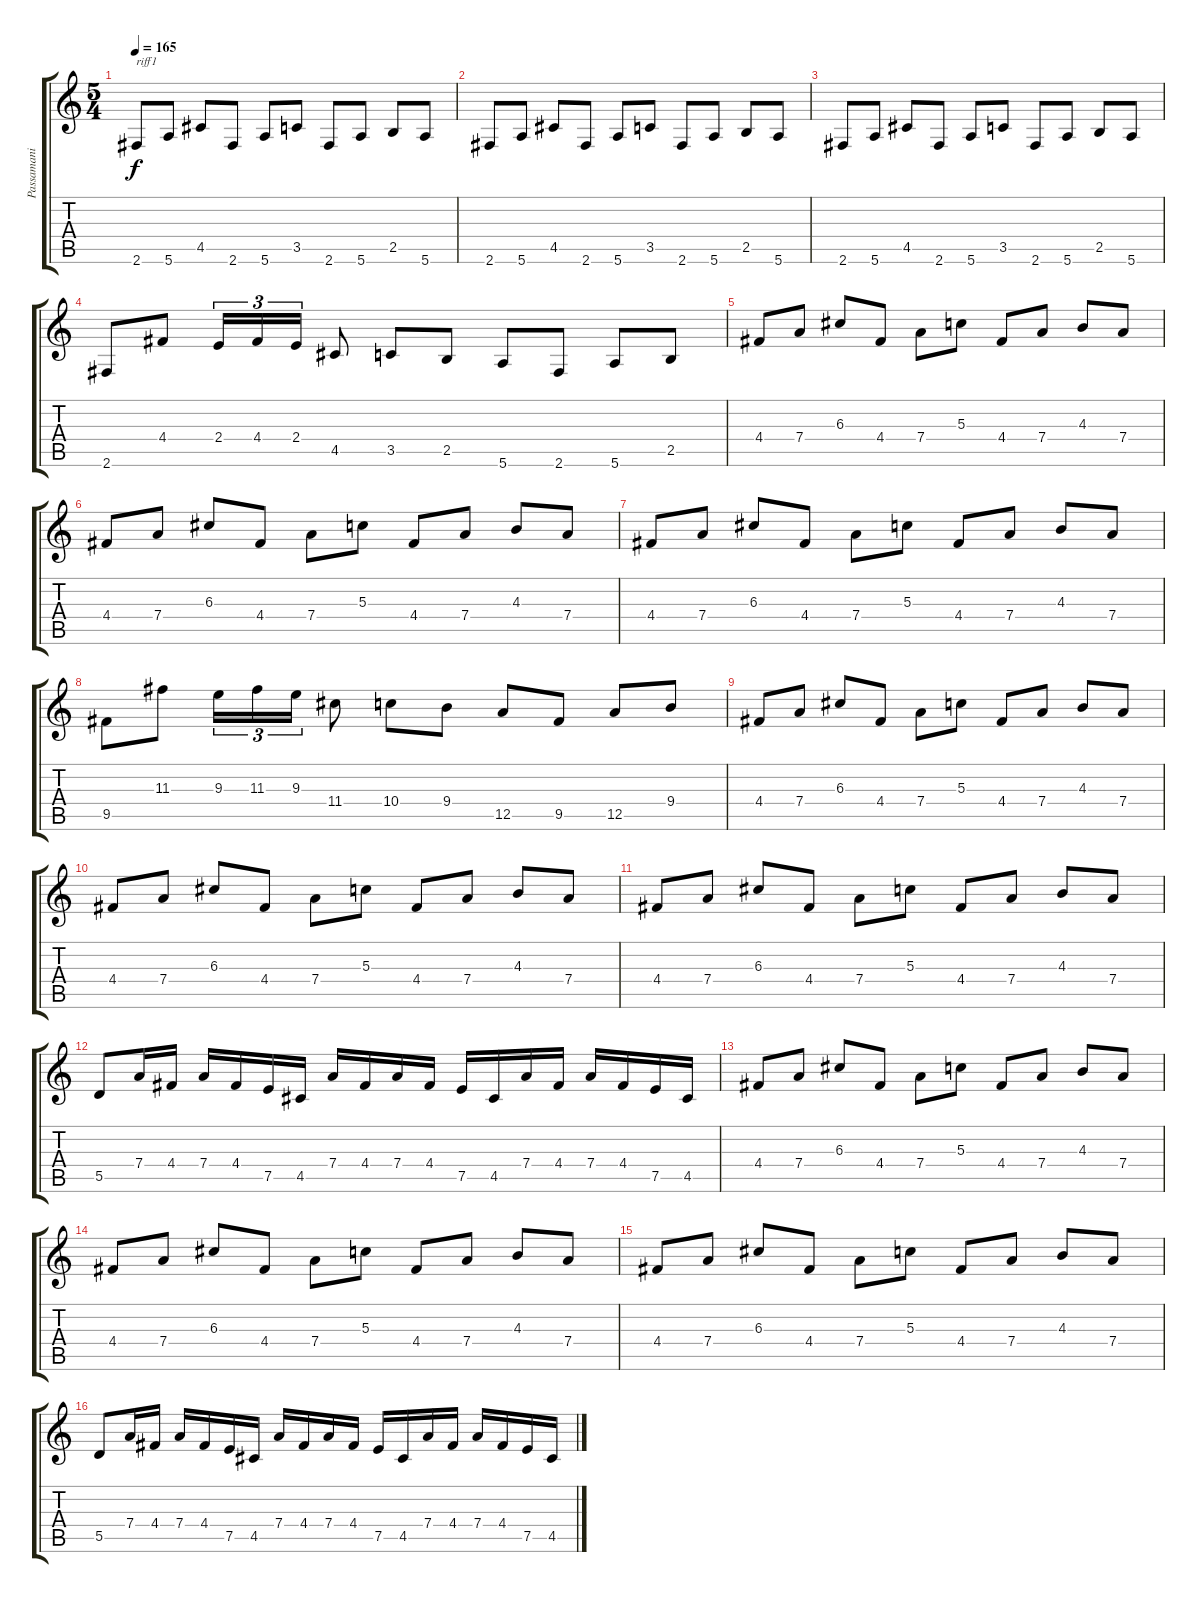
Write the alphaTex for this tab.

\track ("Passamani" "Passamani") {instrument overdrivenguitar}
\staff {score tabs}
\tuning (E4 B3 G3 D3 A2 E2) {hide}
\ts (5 4)
\tempo 165
\clef g2
\ks c
2.6.8{txt "riff1" dy f instrument overdrivenguitar} 5.6.8 4.5.8 2.6.8 5.6.8 3.5.8 2.6.8 5.6.8 2.5.8 5.6.8 |
2.6.8 5.6.8 4.5.8 2.6.8 5.6.8 3.5.8 2.6.8 5.6.8 2.5.8 5.6.8 |
2.6.8 5.6.8 4.5.8 2.6.8 5.6.8 3.5.8 2.6.8 5.6.8 2.5.8 5.6.8 |
2.6.8 4.4.8 2.4.16{tu (3 2)} 4.4.16{tu (3 2)} 2.4.16{tu (3 2)} 4.5.8 3.5.8 2.5.8 5.6.8 2.6.8 5.6.8 2.5.8 |
4.4.8 7.4.8 6.3.8 4.4.8 7.4.8 5.3.8 4.4.8 7.4.8 4.3.8 7.4.8 |
4.4.8 7.4.8 6.3.8 4.4.8 7.4.8 5.3.8 4.4.8 7.4.8 4.3.8 7.4.8 |
4.4.8 7.4.8 6.3.8 4.4.8 7.4.8 5.3.8 4.4.8 7.4.8 4.3.8 7.4.8 |
9.5.8 11.3.8 9.3.16{tu (3 2)} 11.3.16{tu (3 2)} 9.3.16{tu (3 2)} 11.4.8 10.4.8 9.4.8 12.5.8 9.5.8 12.5.8 9.4.8 |
4.4.8 7.4.8 6.3.8 4.4.8 7.4.8 5.3.8 4.4.8 7.4.8 4.3.8 7.4.8 |
4.4.8 7.4.8 6.3.8 4.4.8 7.4.8 5.3.8 4.4.8 7.4.8 4.3.8 7.4.8 |
4.4.8 7.4.8 6.3.8 4.4.8 7.4.8 5.3.8 4.4.8 7.4.8 4.3.8 7.4.8 |
5.5.8 7.4.16 4.4.16 7.4.16 4.4.16 7.5.16 4.5.16 7.4.16 4.4.16 7.4.16 4.4.16 7.5.16 4.5.16 7.4.16 4.4.16 7.4.16 4.4.16 7.5.16 4.5.16 |
4.4.8 7.4.8 6.3.8 4.4.8 7.4.8 5.3.8 4.4.8 7.4.8 4.3.8 7.4.8 |
4.4.8 7.4.8 6.3.8 4.4.8 7.4.8 5.3.8 4.4.8 7.4.8 4.3.8 7.4.8 |
4.4.8 7.4.8 6.3.8 4.4.8 7.4.8 5.3.8 4.4.8 7.4.8 4.3.8 7.4.8 |
5.5.8 7.4.16 4.4.16 7.4.16 4.4.16 7.5.16 4.5.16 7.4.16 4.4.16 7.4.16 4.4.16 7.5.16 4.5.16 7.4.16 4.4.16 7.4.16 4.4.16 7.5.16 4.5.16
